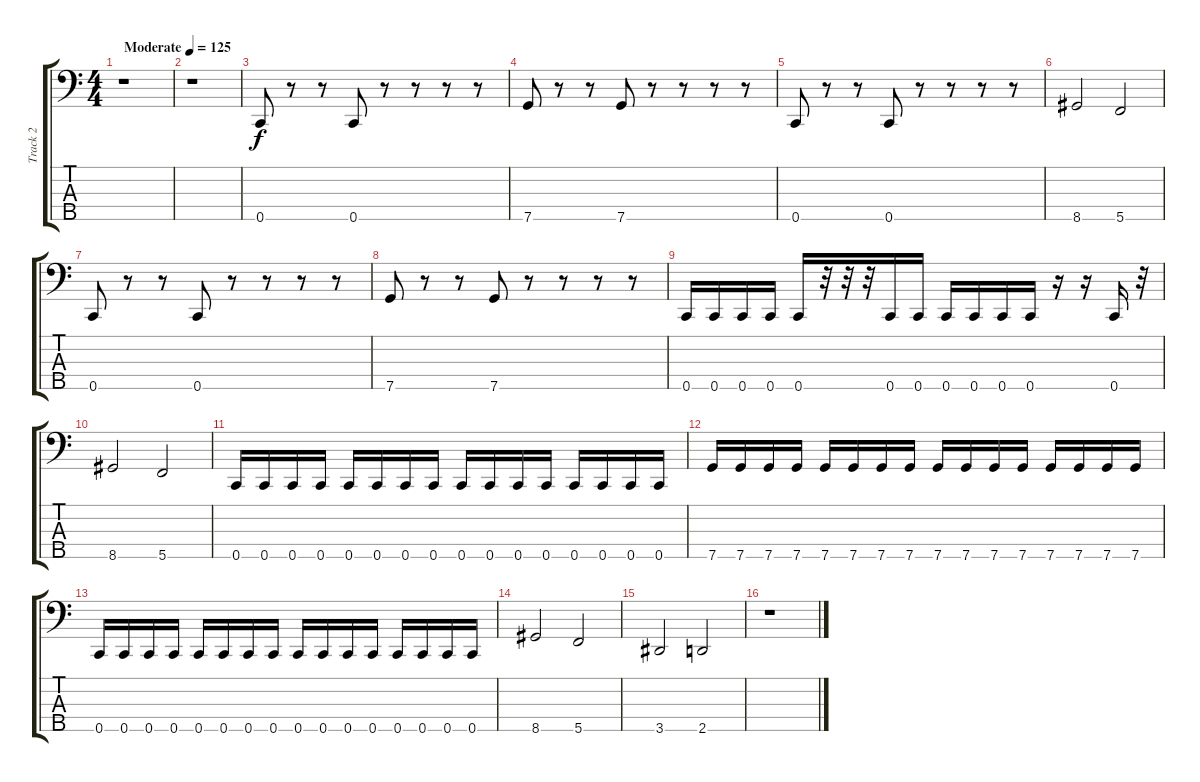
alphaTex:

\track ("Track 2" "Track 2") {instrument electricbasspick}
\staff {score tabs}
\tuning (A2 F2 C2 G1 C1) {hide}
\ts (4 4)
\tempo (125 "Moderate")
\clef f4
\ks c
r.1{dy f instrument electricbasspick} |
r.1 |
0.5.8 r.8 r.8 0.5.8 r.8 r.8 r.8 r.8 |
7.5.8 r.8 r.8 7.5.8 r.8 r.8 r.8 r.8 |
0.5.8 r.8 r.8 0.5.8 r.8 r.8 r.8 r.8 |
8.5.2 5.5.2 |
0.5.8 r.8 r.8 0.5.8 r.8 r.8 r.8 r.8 |
7.5.8 r.8 r.8 7.5.8 r.8 r.8 r.8 r.8 |
0.5.16 0.5.16 0.5.16 0.5.16 0.5.16 r.32 r.32 r.32 0.5.16 0.5.16 0.5.16 0.5.16 0.5.16 0.5.16 r.16 r.16 0.5.16 r.32 |
8.5.2 5.5.2 |
0.5.16 0.5.16 0.5.16 0.5.16 0.5.16 0.5.16 0.5.16 0.5.16 0.5.16 0.5.16 0.5.16 0.5.16 0.5.16 0.5.16 0.5.16 0.5.16 |
7.5.16 7.5.16 7.5.16 7.5.16 7.5.16 7.5.16 7.5.16 7.5.16 7.5.16 7.5.16 7.5.16 7.5.16 7.5.16 7.5.16 7.5.16 7.5.16 |
0.5.16 0.5.16 0.5.16 0.5.16 0.5.16 0.5.16 0.5.16 0.5.16 0.5.16 0.5.16 0.5.16 0.5.16 0.5.16 0.5.16 0.5.16 0.5.16 |
8.5.2 5.5.2 |
3.5.2 2.5.2 |
r.1
